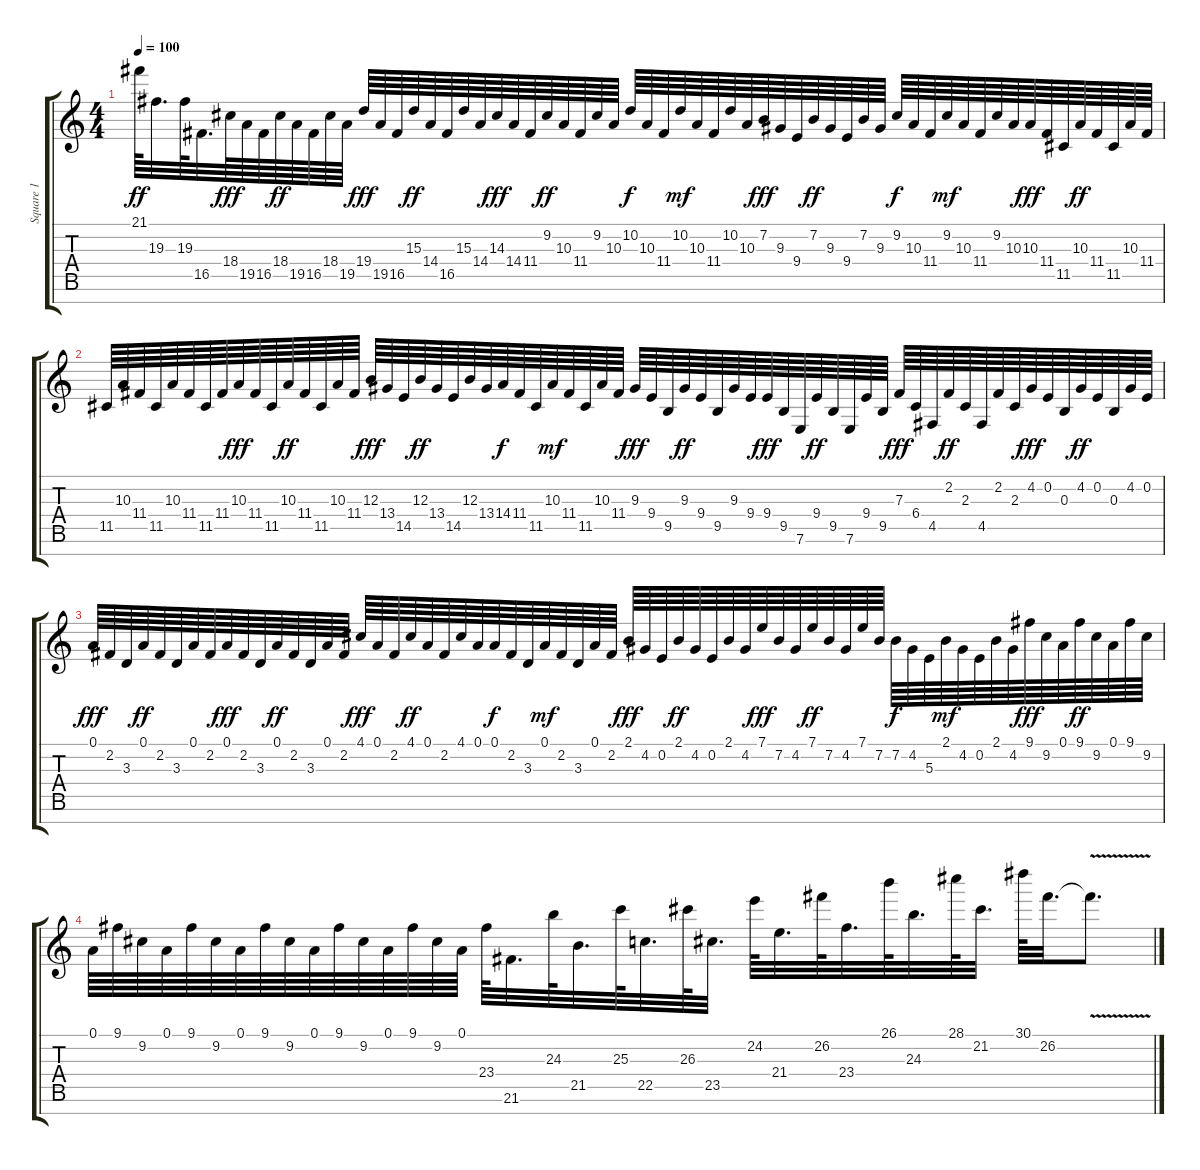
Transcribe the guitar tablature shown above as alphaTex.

\track ("Square 1" "Square 1") {instrument lead1square}
\staff {score tabs}
\tuning (A4 E4 B3 G3 D3 A2 E2) {hide}
\ts (4 4)
\tempo 100
\clef g2
\ks c
21.1.64{dy ff} 19.3.32{d} 19.3.64 16.5.32{d} 18.4.64{dy fff} 19.5.64 16.5.64 18.4.64{dy ff} 19.5.64 16.5.64 18.4.64 19.5.64 19.4.64{dy fff} 19.5.64 16.5.64 15.3.64{dy ff} 14.4.64 16.5.64 15.3.64 14.4.64 14.3.64{dy fff} 14.4.64 11.4.64 9.2.64{dy ff} 10.3.64 11.4.64 9.2.64 10.3.64 10.2.64{dy f} 10.3.64 11.4.64 10.2.64{dy mf} 10.3.64 11.4.64 10.2.64 10.3.64 7.2.64{dy fff} 9.3.64 9.4.64 7.2.64{dy ff} 9.3.64 9.4.64 7.2.64 9.3.64 9.2.64{dy f} 10.3.64 11.4.64 9.2.64{dy mf} 10.3.64 11.4.64 9.2.64 10.3.64 10.3.64{dy fff} 11.4.64 11.5.64 10.3.64{dy ff} 11.4.64 11.5.64 10.3.64 11.4.64 |
11.5.64 10.3.64 11.4.64 11.5.64 10.3.64 11.4.64 11.5.64 11.4.64 10.3.64{dy fff} 11.4.64 11.5.64 10.3.64{dy ff} 11.4.64 11.5.64 10.3.64 11.4.64 12.3.64{dy fff} 13.4.64 14.5.64 12.3.64{dy ff} 13.4.64 14.5.64 12.3.64 13.4.64 14.4.64{dy f} 11.4.64 11.5.64 10.3.64{dy mf} 11.4.64 11.5.64 10.3.64 11.4.64 9.3.64{dy fff} 9.4.64 9.5.64 9.3.64{dy ff} 9.4.64 9.5.64 9.3.64 9.4.64 9.4.64{dy fff} 9.5.64 7.6.64 9.4.64{dy ff} 9.5.64 7.6.64 9.4.64 9.5.64 7.3.64{dy fff} 6.4.64 4.5.64 2.2.64{dy ff} 2.3.64 4.5.64 2.2.64 2.3.64 4.2.64{dy fff} 0.2.64 0.3.64 4.2.64{dy ff} 0.2.64 0.3.64 4.2.64 0.2.64 |
0.1.64{dy fff} 2.2.64 3.3.64 0.1.64{dy ff} 2.2.64 3.3.64 0.1.64 2.2.64 0.1.64{dy fff} 2.2.64 3.3.64 0.1.64{dy ff} 2.2.64 3.3.64 0.1.64 2.2.64 4.1.64{dy fff} 0.1.64 2.2.64 4.1.64{dy ff} 0.1.64 2.2.64 4.1.64 0.1.64 0.1.64{dy f} 2.2.64 3.3.64 0.1.64{dy mf} 2.2.64 3.3.64 0.1.64 2.2.64 2.1.64{dy fff} 4.2.64 0.2.64 2.1.64{dy ff} 4.2.64 0.2.64 2.1.64 4.2.64 7.1.64{dy fff} 7.2.64 4.2.64 7.1.64{dy ff} 7.2.64 4.2.64 7.1.64 7.2.64 7.2.64{dy f} 4.2.64 5.3.64 2.1.64{dy mf} 4.2.64 0.2.64 2.1.64 4.2.64 9.1.64{dy fff} 9.2.64 0.1.64 9.1.64{dy ff} 9.2.64 0.1.64 9.1.64 9.2.64 |
0.1.64 9.1.64 9.2.64 0.1.64 9.1.64 9.2.64 0.1.64 9.1.64 9.2.64 0.1.64 9.1.64 9.2.64 0.1.64 9.1.64 9.2.64 0.1.64 23.4.64 21.6.32{d} 24.3.64 21.5.32{d} 25.3.64 22.5.32{d} 26.3.64 23.5.32{d} 24.2.64 21.4.32{d} 26.2.64 23.4.32{d} 26.1.64 24.3.32{d} 28.1.64 21.2.32{d} 30.1.64 26.2.32{d} 26.2{v t}.8{d}
